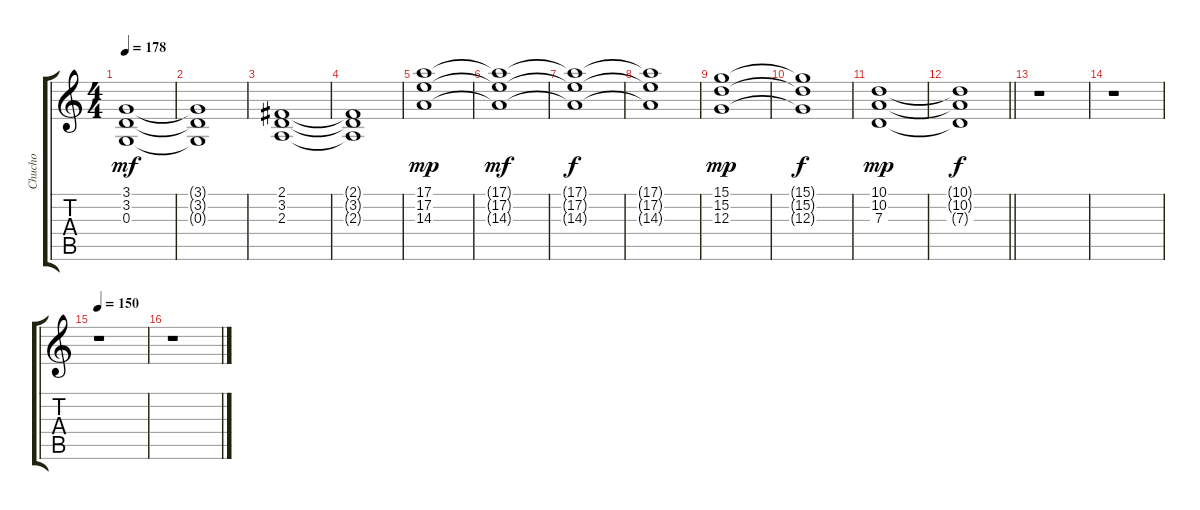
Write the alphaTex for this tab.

\track ("Chucho" "Chucho") {instrument pad2warm}
\staff {score tabs}
\tuning (E4 B3 G3 D3 A2 E2) {hide}
\ts (4 4)
\tempo 178
\clef g2
\ks c
(3.1 3.2 0.3).1{dy mf} |
(3.1{t} 3.2{t} 0.3{t}).1 |
(2.1 3.2 2.3).1 |
(2.1{t} 3.2{t} 2.3{t}).1 |
(17.1 17.2 14.3).1{dy mp} |
(17.1{t} 17.2{t} 14.3{t}).1{dy mf} |
(17.1{t} 17.2{t} 14.3{t}).1{dy f} |
(17.1{t} 17.2{t} 14.3{t}).1 |
(15.1 15.2 12.3).1{dy mp} |
(15.1{t} 15.2{t} 12.3{t}).1{dy f} |
(10.1 10.2 7.3).1{dy mp} |
\barLineRight lightlight
(10.1{t} 10.2{t} 7.3{t}).1{dy f} |
r.1 |
r.1 |
\tempo 150
r.1 |
r.1
